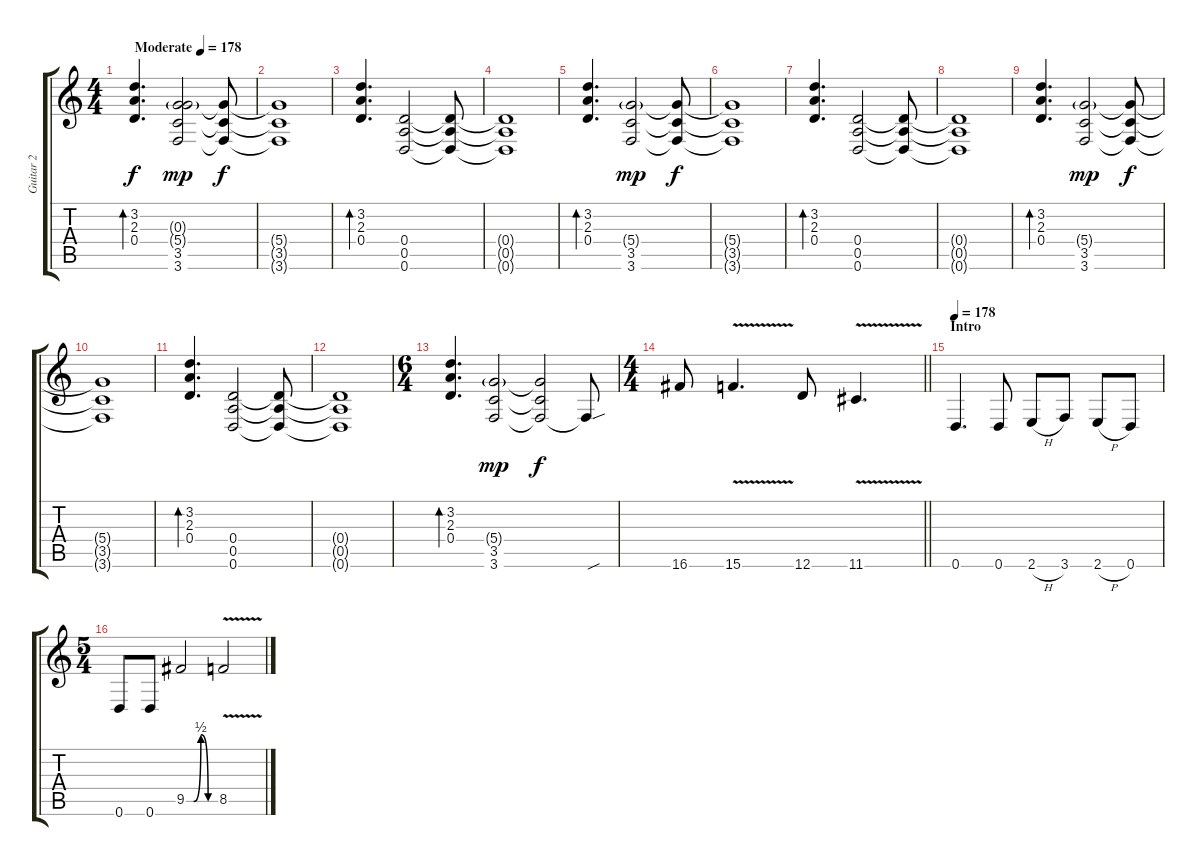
\track ("Guitar 2" "Guitar 2") {instrument distortionguitar}
\staff {score tabs}
\tuning (E4 B3 G3 D3 A2 D2) {hide}
\ts (4 4)
\tempo (178 "Moderate")
\tempo 176
\tempo (178 "Moderate")
\clef g2
\ks c
(3.2 2.3 0.4).4{d bd 240 dy f instrument distortionguitar} (0.3{g} 5.4{g} 3.5 3.6).2{dy mp} (5.4{t} 3.5{t} 3.6{t}).8{dy f} |
(5.4{t} 3.5{t} 3.6{t}).1 |
(3.2 2.3 0.4).4{d bd 240} (0.4 0.5 0.6).2 (0.4{t} 0.5{t} 0.6{t}).8 |
(0.4{t} 0.5{t} 0.6{t}).1 |
(3.2 2.3 0.4).4{d bd 240} (5.4{g} 3.5 3.6).2{dy mp} (5.4{t} 3.5{t} 3.6{t}).8{dy f} |
(5.4{t} 3.5{t} 3.6{t}).1 |
(3.2 2.3 0.4).4{d bd 240} (0.4 0.5 0.6).2 (0.4{t} 0.5{t} 0.6{t}).8 |
(0.4{t} 0.5{t} 0.6{t}).1 |
(3.2 2.3 0.4).4{d bd 240} (5.4{g} 3.5 3.6).2{dy mp} (5.4{t} 3.5{t} 3.6{t}).8{dy f} |
(5.4{t} 3.5{t} 3.6{t}).1 |
(3.2 2.3 0.4).4{d bd 240} (0.4 0.5 0.6).2 (0.4{t} 0.5{t} 0.6{t}).8 |
(0.4{t} 0.5{t} 0.6{t}).1 |
\ts (6 4)
(3.2 2.3 0.4).4{d bd 240} (5.4{g} 3.5 3.6).2{dy mp} (5.4{t} 3.5{t} 3.6{t}).2{dy f} 3.6{sou t}.8 |
\ts (4 4)
\barLineRight lightlight
16.6.8 15.6{v}.4{d} 12.6.8 11.6{v}.4{d} |
\section ("" "Intro")
\tempo 178
0.6.4{d} 0.6.8 2.6{h}.8 3.6.8 2.6{h}.8 0.6.8 |
\ts (5 4)
0.6.8 0.6.8 9.5{be (custom 0 0 15 0 30 2 45 0 60 0)}.2 8.5{v}.2
